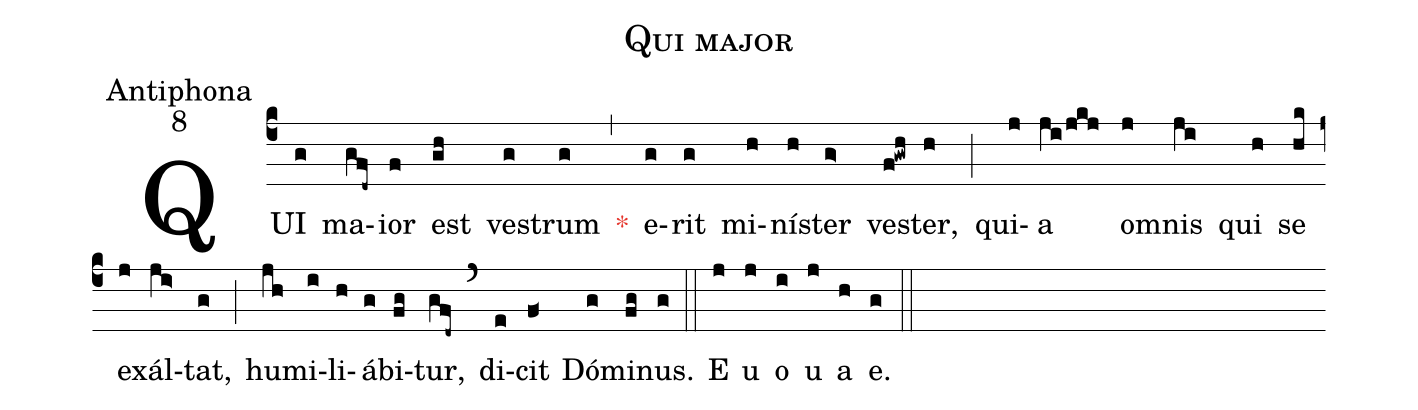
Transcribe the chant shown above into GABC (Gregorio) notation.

name:Qui major;
office-part:Antiphona;
mode:8;
%%
(c4) QUI(g) ma(gfd~)ior(f) est(gh) ve(g)strum(g) <c>*</c>(,) e(g)rit(g) mi(h)ní(h)ster(g>) ve(f!gwh)ster,(h) (;) qui(j)a(ji/jkj)  om(j)nis(ji) qui(h) se(hk) ex(j)ál(ji>)tat,(g) (;) hu(jh)mi(i)li(h)á(g)bi(fg)tur,(gfd~) (`) di(e)cit(f<) Dó(g)mi(fg)nus.(g) (::) E(j) u(j) o(i) u(j) a(h) e.(g) (::)
